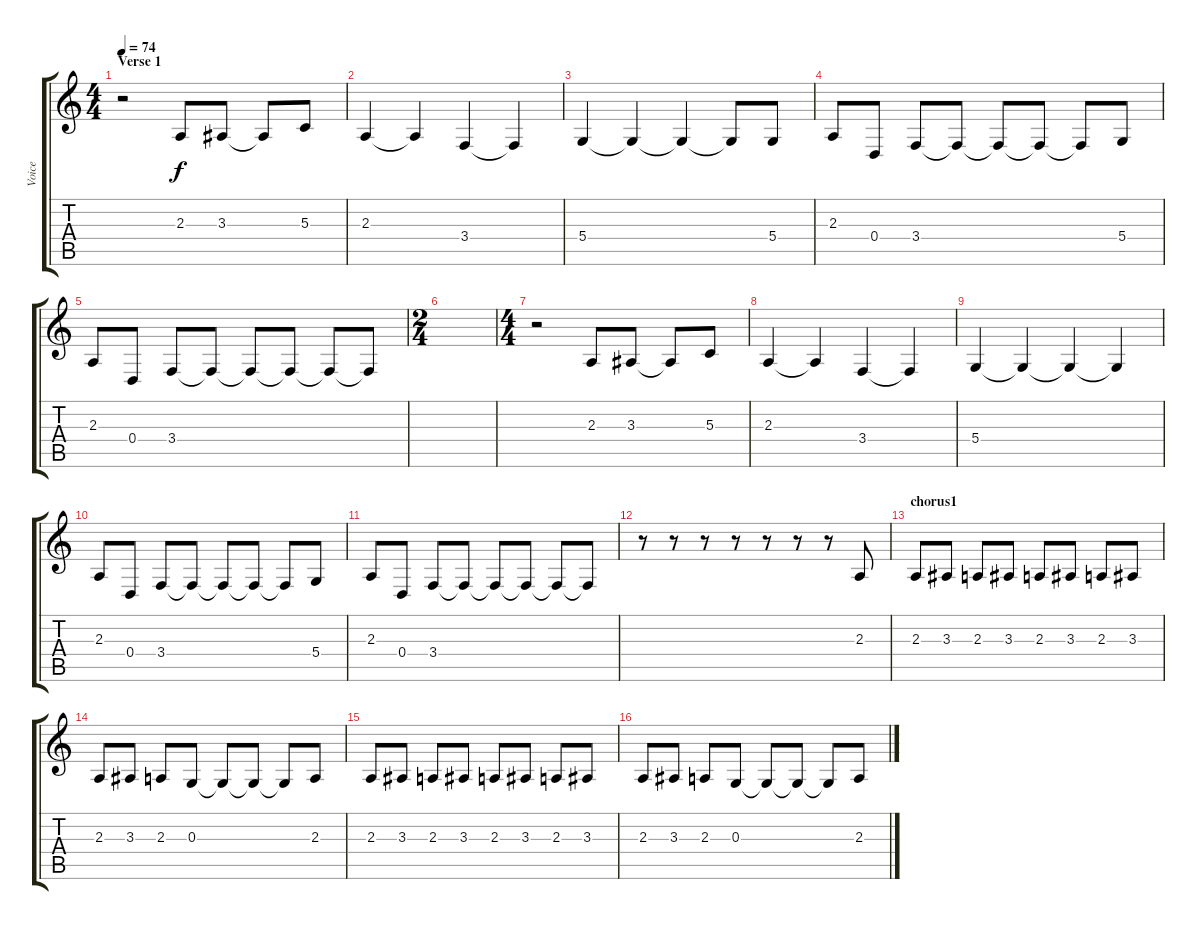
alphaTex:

\track ("Voice" "Voice") {instrument clarinet}
\staff {score tabs}
\tuning (E4 B3 G3 D3 A2 E2) {hide}
\ts (4 4)
\section ("" "Verse 1")
\tempo 74
\clef g2
\ks c
r.2{dy f instrument clarinet} 2.3.8 3.3.8 3.3{t}.8 5.3.8 |
2.3.4 2.3{t}.4 3.4.4 3.4{t}.4 |
5.4.4 5.4{t}.4 5.4{t}.4 5.4{t}.8 5.4.8 |
2.3.8 0.4.8 3.4.8 3.4{t}.8 3.4{t}.8 3.4{t}.8 3.4{t}.8 5.4.8 |
2.3.8 0.4.8 3.4.8 3.4{t}.8 3.4{t}.8 3.4{t}.8 3.4{t}.8 3.4{t}.8 |
\ts (2 4)
|
\ts (4 4)
r.2 2.3.8 3.3.8 3.3{t}.8 5.3.8 |
2.3.4 2.3{t}.4 3.4.4 3.4{t}.4 |
5.4.4 5.4{t}.4 5.4{t}.4 5.4{t}.4 |
2.3.8 0.4.8 3.4.8 3.4{t}.8 3.4{t}.8 3.4{t}.8 3.4{t}.8 5.4.8 |
2.3.8 0.4.8 3.4.8 3.4{t}.8 3.4{t}.8 3.4{t}.8 3.4{t}.8 3.4{t}.8 |
r.8 r.8 r.8 r.8 r.8 r.8 r.8 2.3.8 |
\section ("" "chorus1")
2.3.8 3.3.8 2.3.8 3.3.8 2.3.8 3.3.8 2.3.8 3.3.8 |
2.3.8 3.3.8 2.3.8 0.3.8 0.3{t}.8 0.3{t}.8 0.3{t}.8 2.3.8 |
2.3.8 3.3.8 2.3.8 3.3.8 2.3.8 3.3.8 2.3.8 3.3.8 |
2.3.8 3.3.8 2.3.8 0.3.8 0.3{t}.8 0.3{t}.8 0.3{t}.8 2.3.8
